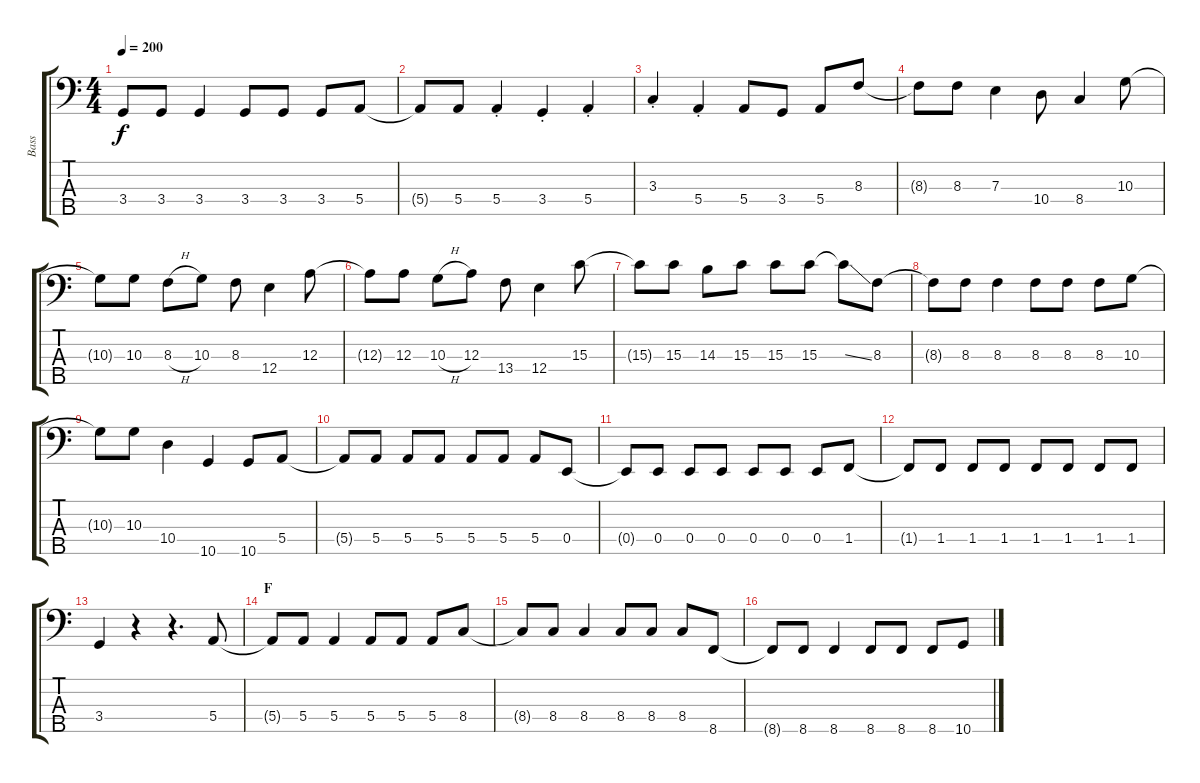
\track ("Bass" "Bass") {instrument electricbasspick}
\staff {score tabs}
\tuning (G2 D2 A1 E1 A0) {hide}
\ts (4 4)
\tempo 200
\clef f4
\ks c
3.4{t}.8{dy f} 3.4.8 3.4.4 3.4.8 3.4.8 3.4.8 5.4.8 |
5.4{t}.8 5.4.8 5.4{st}.4 3.4{st}.4 5.4{st}.4 |
3.3{st}.4 5.4{st}.4 5.4.8 3.4.8 5.4.8 8.3.8 |
8.3{t}.8 8.3.8 7.3.4 10.4.8 8.4.4 10.3.8 |
10.3{t}.8 10.3.8 8.3{h}.8 10.3.8 8.3.8 12.4.4 12.3.8 |
12.3{t}.8 12.3.8 10.3{h}.8 12.3.8 13.4.8 12.4.4 15.3.8 |
15.3{t}.8 15.3.8 14.3.8 15.3.8 15.3.8 15.3.8 15.3{ss t}.8 8.3.8 |
8.3{t}.8 8.3.8 8.3.4 8.3.8 8.3.8 8.3.8 10.3.8 |
10.3{t}.8 10.3.8 10.4.4 10.5.4 10.5.8 5.4.8 |
5.4{t}.8 5.4.8 5.4.8 5.4.8 5.4.8 5.4.8 5.4.8 0.4.8 |
0.4{t}.8 0.4.8 0.4.8 0.4.8 0.4.8 0.4.8 0.4.8 1.4.8 |
1.4{t}.8 1.4.8 1.4.8 1.4.8 1.4.8 1.4.8 1.4.8 1.4.8 |
3.4.4 r.4 r.4{d} 5.4.8 |
\section ("" "F")
5.4{t}.8 5.4.8 5.4.4 5.4.8 5.4.8 5.4.8 8.4.8 |
8.4{t}.8 8.4.8 8.4.4 8.4.8 8.4.8 8.4.8 8.5.8 |
8.5{t}.8 8.5.8 8.5.4 8.5.8 8.5.8 8.5.8 10.5.8
